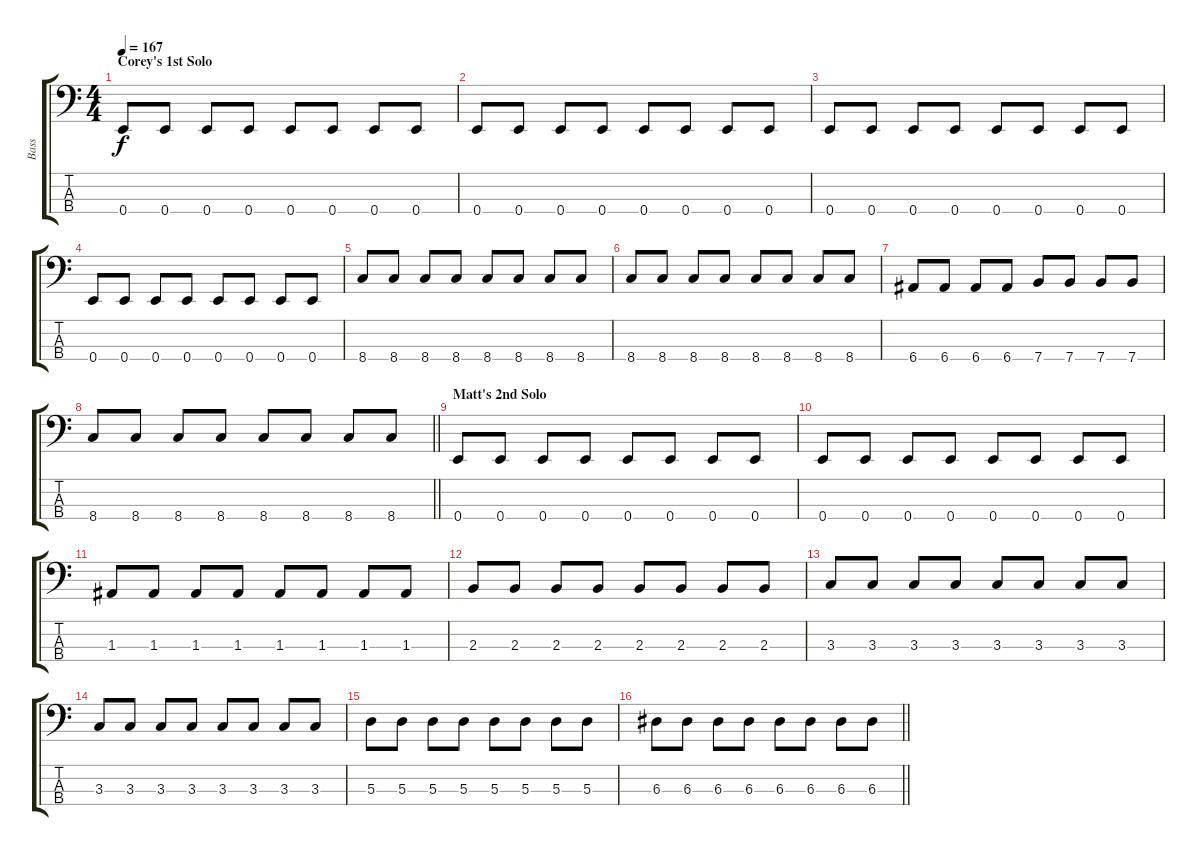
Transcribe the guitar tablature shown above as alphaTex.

\track ("Bass" "Bass") {instrument electricbassfinger}
\staff {score tabs}
\tuning (G2 D2 A1 E1) {hide}
\ts (4 4)
\section ("" "Corey's 1st Solo")
\tempo 167
\clef f4
\ks c
0.4.8{dy f} 0.4.8 0.4.8 0.4.8 0.4.8 0.4.8 0.4.8 0.4.8 |
0.4.8 0.4.8 0.4.8 0.4.8 0.4.8 0.4.8 0.4.8 0.4.8 |
0.4.8 0.4.8 0.4.8 0.4.8 0.4.8 0.4.8 0.4.8 0.4.8 |
0.4.8 0.4.8 0.4.8 0.4.8 0.4.8 0.4.8 0.4.8 0.4.8 |
8.4.8 8.4.8 8.4.8 8.4.8 8.4.8 8.4.8 8.4.8 8.4.8 |
8.4.8 8.4.8 8.4.8 8.4.8 8.4.8 8.4.8 8.4.8 8.4.8 |
6.4.8 6.4.8 6.4.8 6.4.8 7.4.8 7.4.8 7.4.8 7.4.8 |
\barLineRight lightlight
8.4.8 8.4.8 8.4.8 8.4.8 8.4.8 8.4.8 8.4.8 8.4.8 |
\section ("" "Matt's 2nd Solo")
0.4.8 0.4.8 0.4.8 0.4.8 0.4.8 0.4.8 0.4.8 0.4.8 |
0.4.8 0.4.8 0.4.8 0.4.8 0.4.8 0.4.8 0.4.8 0.4.8 |
1.3.8 1.3.8 1.3.8 1.3.8 1.3.8 1.3.8 1.3.8 1.3.8 |
2.3.8 2.3.8 2.3.8 2.3.8 2.3.8 2.3.8 2.3.8 2.3.8 |
3.3.8 3.3.8 3.3.8 3.3.8 3.3.8 3.3.8 3.3.8 3.3.8 |
3.3.8 3.3.8 3.3.8 3.3.8 3.3.8 3.3.8 3.3.8 3.3.8 |
5.3.8 5.3.8 5.3.8 5.3.8 5.3.8 5.3.8 5.3.8 5.3.8 |
\barLineRight lightlight
6.3.8 6.3.8 6.3.8 6.3.8 6.3.8 6.3.8 6.3.8 6.3.8
